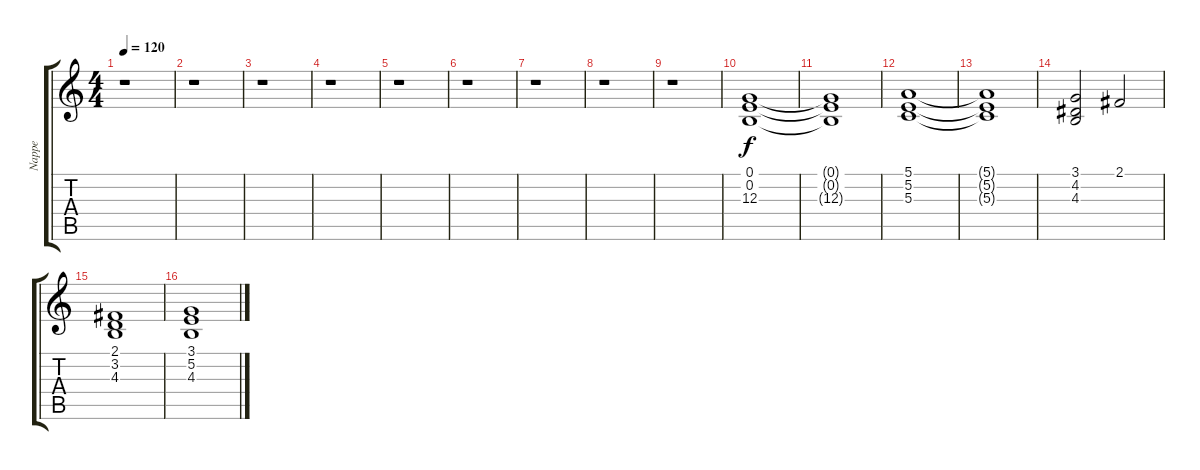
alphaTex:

\track ("Nappe" "Nappe") {instrument synthstrings2}
\staff {score tabs}
\tuning (E4 B3 G3 D3 A2 E2) {hide}
\ts (4 4)
\tempo 120
\clef g2
\ks c
r.1{dy f} |
r.1 |
r.1 |
r.1 |
r.1 |
r.1 |
r.1 |
r.1 |
r.1 |
(0.1 0.2 12.3).1 |
(0.1{t} 0.2{t} 12.3{t}).1 |
(5.1 5.2 5.3).1 |
(5.1{t} 5.2{t} 5.3{t}).1 |
(3.1 4.2 4.3).2 2.1.2 |
(2.1 3.2 4.3).1 |
(3.1 5.2 4.3).1
